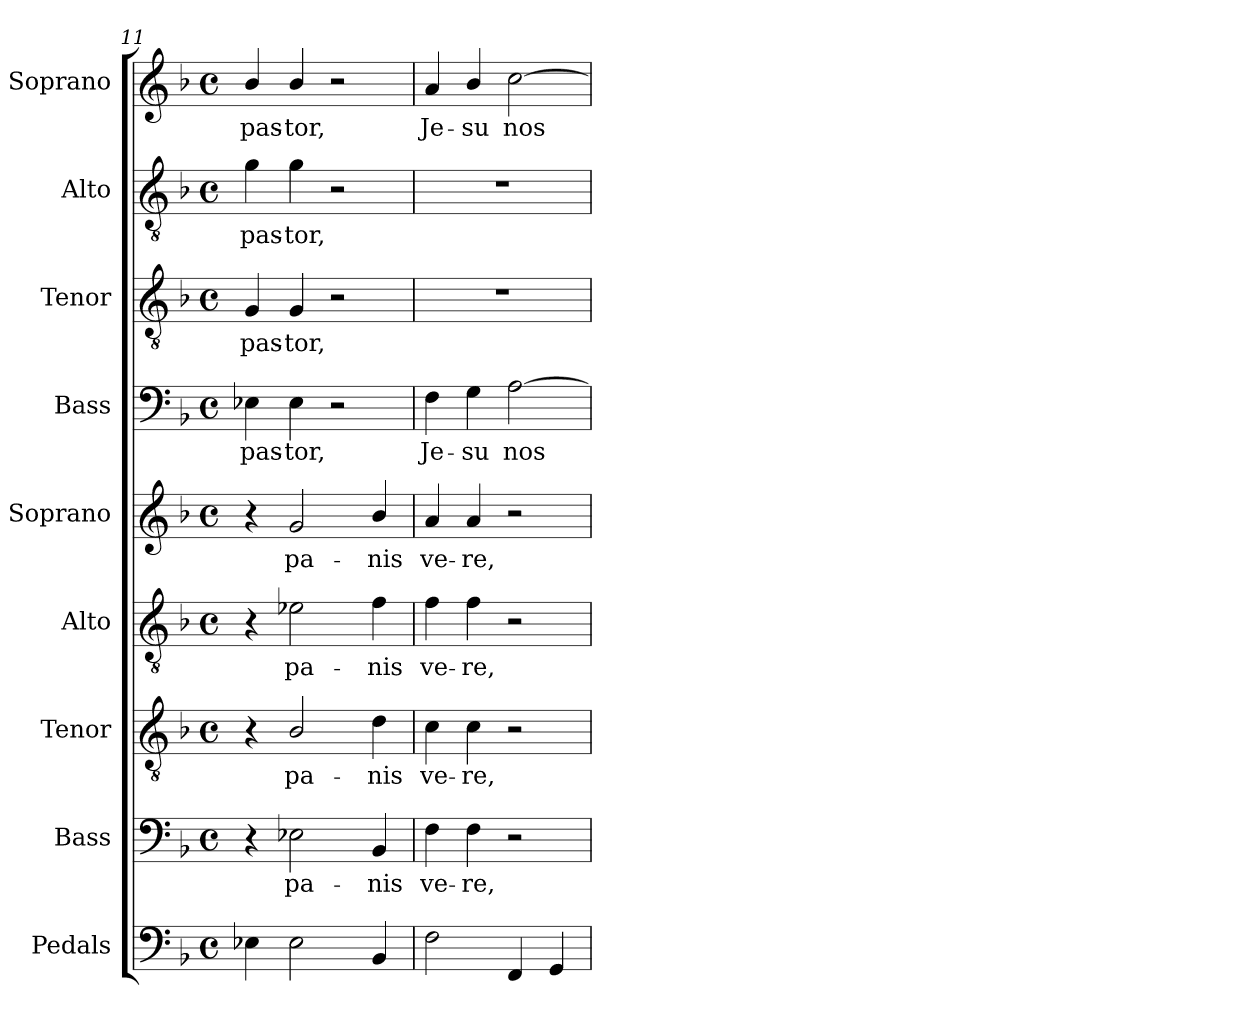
**kern	**kern	**text	**kern	**text	**kern	**text	**kern	**text	**kern	**text	**kern	**text	**kern	**text	**kern	**text
*part9	*part8	*part8	*part7	*part7	*part6	*part6	*part5	*part5	*part4	*part4	*part3	*part3	*part2	*part2	*part1	*part1
*staff9	*staff8	*staff8	*staff7	*staff7	*staff6	*staff6	*staff5	*staff5	*staff4	*staff4	*staff3	*staff3	*staff2	*staff2	*staff1	*staff1
*I"Pedals	*I"Bass	*	*I"Tenor	*	*I"Alto	*	*I"Soprano	*	*I"Bass	*	*I"Tenor	*	*I"Alto	*	*I"Soprano	*
*I'Ped.	*I'B.	*	*I'T.	*	*I'A.	*	*I'S.	*	*I'B.	*	*I'T.	*	*I'A.	*	*I'S.	*
*clefF4	*clefF4	*	*clefGv2	*	*clefGv2	*	*clefG2	*	*clefF4	*	*clefGv2	*	*clefGv2	*	*clefG2	*
*	*	*	*ITrd7c12	*	*ITrd7c12	*	*	*	*	*	*ITrd7c12	*	*ITrd7c12	*	*	*
*k[b-]	*k[b-]	*	*k[b-]	*	*k[b-]	*	*k[b-]	*	*k[b-]	*	*k[b-]	*	*k[b-]	*	*k[b-]	*
*F:	*F:	*	*F:	*	*F:	*	*F:	*	*F:	*	*F:	*	*F:	*	*F:	*
*M4/4	*M4/4	*	*M4/4	*	*M4/4	*	*M4/4	*	*M4/4	*	*M4/4	*	*M4/4	*	*M4/4	*
*met(c)	*met(c)	*	*met(c)	*	*met(c)	*	*met(c)	*	*met(c)	*	*met(c)	*	*met(c)	*	*met(c)	*
=11	=11	=11	=11	=11	=11	=11	=11	=11	=11	=11	=11	=11	=11	=11	=11	=11
!	!	!	!	!	!	!	!	!	!	!LO:LY:b:color=#000000	!	!	!	!	!	!
!	!	!	!	!	!	!	!	!	!	!	!	!LO:LY:b:color=#000000	!	!	!	!
!	!	!	!	!	!	!	!	!	!	!	!	!	!	!LO:LY:b:color=#000000	!	!
!	!	!	!	!	!	!	!	!	!	!	!	!	!	!	!	!LO:LY:b:color=#000000
4E-Xi\	4r	.	4r	.	4r	.	4r	.	4E-Xi\	pas-	4GGi/	pas-	4Gi\	pas-	4b-i/	pas-
!	!	!LO:LY:b:color=#000000	!	!	!	!	!	!	!	!	!	!	!	!	!	!
!	!	!	!	!LO:LY:b:color=#000000	!	!	!	!	!	!	!	!	!	!	!	!
!	!	!	!	!	!	!LO:LY:b:color=#000000	!	!	!	!	!	!	!	!	!	!
!	!	!	!	!	!	!	!	!LO:LY:b:color=#000000	!	!	!	!	!	!	!	!
!	!	!	!	!	!	!	!	!	!	!LO:LY:b:color=#000000	!	!	!	!	!	!
!	!	!	!	!	!	!	!	!	!	!	!	!LO:LY:b:color=#000000	!	!	!	!
!	!	!	!	!	!	!	!	!	!	!	!	!	!	!LO:LY:b:color=#000000	!	!
!	!	!	!	!	!	!	!	!	!	!	!	!	!	!	!	!LO:LY:b:color=#000000
2E-i\	2E-Xi\	pa-	2BB-i/	pa-	2E-Xi\	pa-	2gi/	pa-	4E-i\	-tor,	4GGi/	-tor,	4Gi\	-tor,	4b-i/	-tor,
.	.	.	.	.	.	.	.	.	2r	.	2r	.	2r	.	2r	.
!	!	!LO:LY:b:color=#000000	!	!	!	!	!	!	!	!	!	!	!	!	!	!
!	!	!	!	!LO:LY:b:color=#000000	!	!	!	!	!	!	!	!	!	!	!	!
!	!	!	!	!	!	!LO:LY:b:color=#000000	!	!	!	!	!	!	!	!	!	!
!	!	!	!	!	!	!	!	!LO:LY:b:color=#000000	!	!	!	!	!	!	!	!
4BB-i/	4BB-i/	-nis	4Di\	-nis	4Fi\	-nis	4b-i/	-nis	.	.	.	.	.	.	.	.
=12	=12	=12	=12	=12	=12	=12	=12	=12	=12	=12	=12	=12	=12	=12	=12	=12
!	!	!LO:LY:b:color=#000000	!	!	!	!	!	!	!	!	!	!	!	!	!	!
!	!	!	!	!LO:LY:b:color=#000000	!	!	!	!	!	!	!	!	!	!	!	!
!	!	!	!	!	!	!LO:LY:b:color=#000000	!	!	!	!	!	!	!	!	!	!
!	!	!	!	!	!	!	!	!LO:LY:b:color=#000000	!	!	!	!	!	!	!	!
!	!	!	!	!	!	!	!	!	!	!LO:LY:b:color=#000000	!	!	!	!	!	!
!	!	!	!	!	!	!	!	!	!	!	!	!	!	!	!	!LO:LY:b:color=#000000
2Fi\	4Fi\	ve-	4Ci\	ve-	4Fi\	ve-	4ai/	ve-	4Fi\	Je-	1r	.	1r	.	4ai/	Je-
!	!	!LO:LY:b:color=#000000	!	!	!	!	!	!	!	!	!	!	!	!	!	!
!	!	!	!	!LO:LY:b:color=#000000	!	!	!	!	!	!	!	!	!	!	!	!
!	!	!	!	!	!	!LO:LY:b:color=#000000	!	!	!	!	!	!	!	!	!	!
!	!	!	!	!	!	!	!	!LO:LY:b:color=#000000	!	!	!	!	!	!	!	!
!	!	!	!	!	!	!	!	!	!	!LO:LY:b:color=#000000	!	!	!	!	!	!
!	!	!	!	!	!	!	!	!	!	!	!	!	!	!	!	!LO:LY:b:color=#000000
.	4Fi\	-re,	4Ci\	-re,	4Fi\	-re,	4ai/	-re,	4Gi\	-su	.	.	.	.	4b-i/	-su
!	!	!	!	!	!	!	!	!	!	!LO:LY:b:color=#000000	!	!	!	!	!	!
!	!	!	!	!	!	!	!	!	!	!	!	!	!	!	!	!LO:LY:b:color=#000000
4FFi/	2r	.	2r	.	2r	.	2r	.	[2Ai\	nos-	.	.	.	.	[2cci\	nos-
4GGi/	.	.	.	.	.	.	.	.	.	.	.	.	.	.	.	.
=	=	=	=	=	=	=	=	=	=	=	=	=	=	=	=	=
*-	*-	*-	*-	*-	*-	*-	*-	*-	*-	*-	*-	*-	*-	*-	*-	*-
